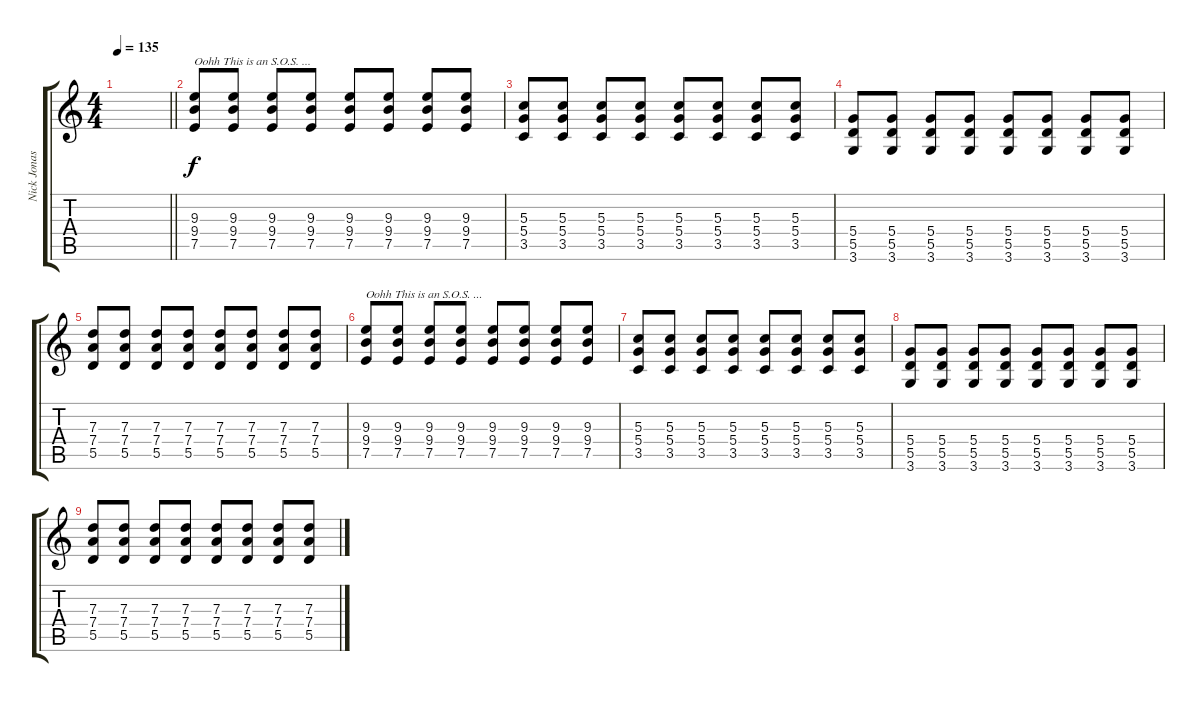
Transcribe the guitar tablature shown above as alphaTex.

\track ("Nick Jonas" "Nick Jonas") {instrument overdrivenguitar}
\staff {score tabs}
\tuning (E4 B3 G3 D3 A2 E2) {hide}
\ts (4 4)
\tempo 135
\clef g2
\barLineRight lightlight
\ks c
|
(9.3 9.4 7.5).8{txt "Oohh This is an S.O.S. ..."} (9.3 9.4 7.5).8 (9.3 9.4 7.5).8 (9.3 9.4 7.5).8 (9.3 9.4 7.5).8 (9.3 9.4 7.5).8 (9.3 9.4 7.5).8 (9.3 9.4 7.5).8 |
(5.3 5.4 3.5).8 (5.3 5.4 3.5).8 (5.3 5.4 3.5).8 (5.3 5.4 3.5).8 (5.3 5.4 3.5).8 (5.3 5.4 3.5).8 (5.3 5.4 3.5).8 (5.3 5.4 3.5).8 |
(5.4 5.5 3.6).8 (5.4 5.5 3.6).8 (5.4 5.5 3.6).8 (5.4 5.5 3.6).8 (5.4 5.5 3.6).8 (5.4 5.5 3.6).8 (5.4 5.5 3.6).8 (5.4 5.5 3.6).8 |
(7.3 7.4 5.5).8 (7.3 7.4 5.5).8 (7.3 7.4 5.5).8 (7.3 7.4 5.5).8 (7.3 7.4 5.5).8 (7.3 7.4 5.5).8 (7.3 7.4 5.5).8 (7.3 7.4 5.5).8 |
(9.3 9.4 7.5).8{txt "Oohh This is an S.O.S. ..."} (9.3 9.4 7.5).8 (9.3 9.4 7.5).8 (9.3 9.4 7.5).8 (9.3 9.4 7.5).8 (9.3 9.4 7.5).8 (9.3 9.4 7.5).8 (9.3 9.4 7.5).8 |
(5.3 5.4 3.5).8 (5.3 5.4 3.5).8 (5.3 5.4 3.5).8 (5.3 5.4 3.5).8 (5.3 5.4 3.5).8 (5.3 5.4 3.5).8 (5.3 5.4 3.5).8 (5.3 5.4 3.5).8 |
(5.4 5.5 3.6).8 (5.4 5.5 3.6).8 (5.4 5.5 3.6).8 (5.4 5.5 3.6).8 (5.4 5.5 3.6).8 (5.4 5.5 3.6).8 (5.4 5.5 3.6).8 (5.4 5.5 3.6).8 |
(7.3 7.4 5.5).8 (7.3 7.4 5.5).8 (7.3 7.4 5.5).8 (7.3 7.4 5.5).8 (7.3 7.4 5.5).8 (7.3 7.4 5.5).8 (7.3 7.4 5.5).8 (7.3 7.4 5.5).8
